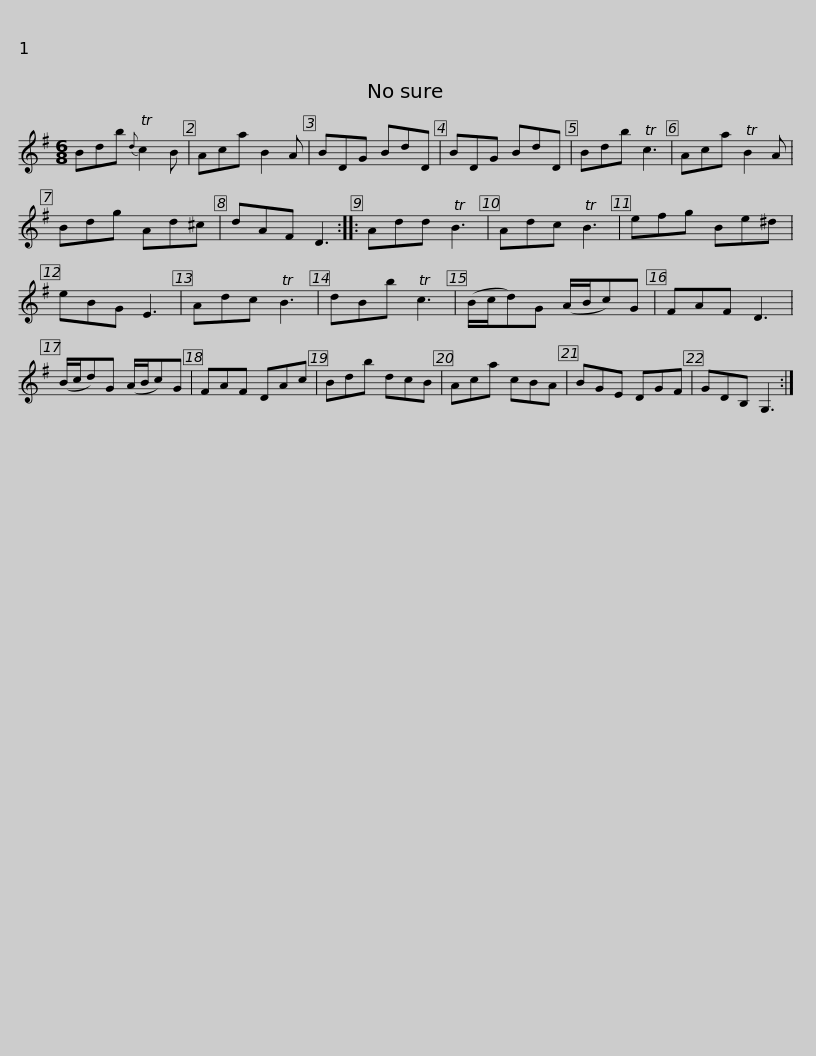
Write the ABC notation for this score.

X:1
L:1/8
M:6/8
I:linebreak $
K:G
V:1 treble
V:1
 Bdb{d} Tc2 B | Aca B2 A | BDG BdD | BDG BdD | Bdb Tc3 | %5
 Aca TB2 A | Bdg Ad^c |$ dAF D3 :: Add TB3 | Adc TB3 | %10
 efg Be^d | eBG E3 | Adc TB3 | dBb Tc3 | (B/c/d)G (A/B/c)G |$ %15
 FAF D3 | (B/c/d)G (A/B/c)G | FAF DAc | Bdb dcB | Aca cBA | %20
 BGE DGF | GDB, G,3 :| %22
